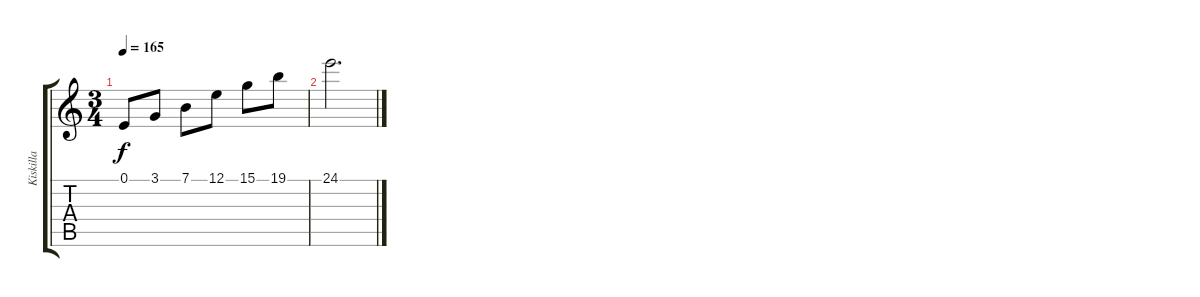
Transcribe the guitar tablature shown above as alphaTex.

\track ("Kiskilla" "Kiskilla") {instrument acousticgrandpiano}
\staff {score tabs}
\tuning (E4 B3 G3 D3 A2 E2) {hide}
\ts (3 4)
\tempo 165
\clef g2
\ks c
0.1.8{dy f} 3.1.8 7.1.8 12.1.8 15.1.8 19.1.8 |
24.1.2{d}
